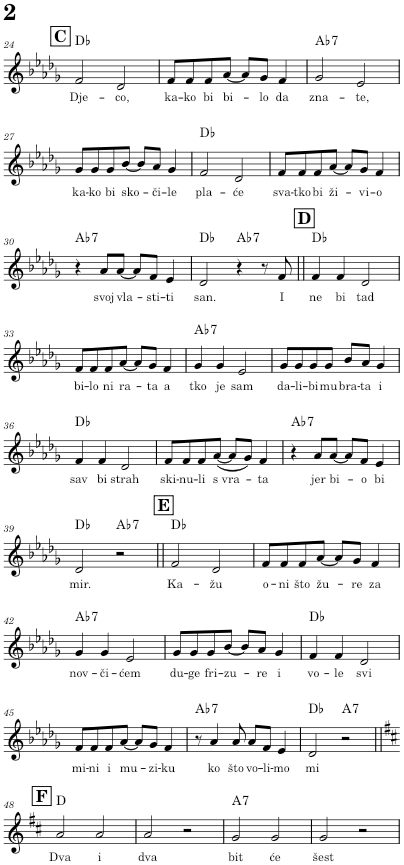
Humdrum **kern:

**kern	**text	**harte
*part1	*part1	*part1
*staff1	*staff1	*
*I"Piano, Brasstard	*	*
*I'Pno.	*	*
!!LO:PB:g=z
*clefG2	*	*
*k[b-e-a-d-g-]	*	*
*M4/4	*	*
!!LO:REH:place=s1:a:B:cj:fs=14:t=C
=24	=24	=24
!	!LO:LY:b	!
2f/	Dje-	Db:maj
!	!LO:LY:b	!
2d-/	-co,	.
=25	=25	=25
!	!LO:LY:b	!
8f/L	ka-	.
!	!LO:LY:b	!
8f/	-ko	.
!	!LO:LY:b	!
8f/	bi	.
!	!LO:LY:b	!
[8a-/J	bi-	.
8a-/L]	.	.
!	!LO:LY:b	!
8g-/J	-lo	.
!	!LO:LY:b	!
4f/	da	.
=26	=26	=26
!	!LO:LY:b	!LO:H:kt=7
2g-/	zna-	Ab:7
!	!LO:LY:b	!
2e-/	-te,	.
!!LO:LB:g=z
=27	=27	=27
!	!LO:LY:b	!
8g-/L	ka-	.
!	!LO:LY:b	!
8g-/	-ko	.
!	!LO:LY:b	!
8g-/	bi	.
!	!LO:LY:b	!
[8b-/J	sko-	.
8b-/L]	.	.
!	!LO:LY:b	!
8a-/J	-či-	.
!	!LO:LY:b	!
4g-/	-le	.
=28	=28	=28
!	!LO:LY:b	!
2f/	pla-	Db:maj
!	!LO:LY:b	!
2d-/	-će	.
=29	=29	=29
!	!LO:LY:b	!
8f/L	sva-	.
!	!LO:LY:b	!
8f/	-tko	.
!	!LO:LY:b	!
8f/	bi	.
!	!LO:LY:b	!
[8a-/J	ži-	.
8a-/L]	.	.
!	!LO:LY:b	!
8g-/J	-vi-	.
!	!LO:LY:b	!
4f/	-o	.
!!LO:LB:g=z
=30	=30	=30
!	!	!LO:H:kt=7
4r	.	Ab:7
!	!LO:LY:b	!
8a-/L	svoj	.
!	!LO:LY:b	!
[8a-/J	vla-	.
8a-/L]	.	.
!	!LO:LY:b	!
8f/J	-sti-	.
!	!LO:LY:b	!
4e-/	-ti	.
=31	=31	=31
!	!LO:LY:b	!
2d-/	san.	Db:maj
!	!	!LO:H:kt=7
4r	.	Ab:7
8r	.	.
!	!LO:LY:b	!
8f/	I	.
!!LO:REH:place=s1:a:B:cj:fs=14:t=D
=32||	=32||	=32||
!	!LO:LY:b	!
4f/	ne	Db:maj
!	!LO:LY:b	!
4f/	bi	.
!	!LO:LY:b	!
2d-/	tad	.
!!LO:LB:g=z
=33	=33	=33
!	!LO:LY:b	!
8f/L	bi-	.
!	!LO:LY:b	!
8f/	-lo	.
!	!LO:LY:b	!
8f/	ni	.
!	!LO:LY:b	!
[8a-/J	ra-	.
8a-/L]	.	.
!	!LO:LY:b	!
8g-/J	-ta	.
!	!LO:LY:b	!
4f/	a	.
=34	=34	=34
!	!LO:LY:b	!LO:H:kt=7
4g-/	tko	Ab:7
!	!LO:LY:b	!
4g-/	je	.
!	!LO:LY:b	!
2e-/	sam	.
=35	=35	=35
!	!LO:LY:b	!
8g-/L	da-	.
!	!LO:LY:b	!
8g-/	-li-	.
!	!LO:LY:b	!
8g-/	-bi	.
!	!LO:LY:b	!
8g-/J	mu	.
!	!LO:LY:b	!
8b-/L	bra-	.
!	!LO:LY:b	!
8a-/J	-ta	.
!	!LO:LY:b	!
4g-/	i	.
!!LO:LB:g=z
=36	=36	=36
!	!LO:LY:b	!
4f/	sav	Db:maj
!	!LO:LY:b	!
4f/	bi	.
!	!LO:LY:b	!
2d-/	strah	.
=37	=37	=37
!	!LO:LY:b	!
8f/L	ski-	.
!	!LO:LY:b	!
8f/	-nu-	.
!	!LO:LY:b	!
8f/	-li	.
!	!LO:LY:b	!
([8a-/J	s vra-	.
8a-/L]	.	.
8g-/J)	.	.
!	!LO:LY:b	!
4f/	-ta	.
=38	=38	=38
!	!	!LO:H:kt=7
4r	.	Ab:7
!	!LO:LY:b	!
8a-/L	jer	.
!	!LO:LY:b	!
[8a-/J	bi-	.
8a-/L]	.	.
!	!LO:LY:b	!
8f/J	-o	.
!	!LO:LY:b	!
4e-/	bi	.
!!LO:LB:g=z
=39	=39	=39
!	!LO:LY:b	!
2d-/	mir.	Db:maj
!	!	!LO:H:kt=7
2r	.	Ab:7
!!LO:REH:place=s1:a:B:cj:fs=14:t=E
=40||	=40||	=40||
!	!LO:LY:b	!
2f/	Ka-	Db:maj
!	!LO:LY:b	!
2d-/	-žu	.
=41	=41	=41
!	!LO:LY:b	!
8f/L	o-	.
!	!LO:LY:b	!
8f/	-ni	.
!	!LO:LY:b	!
8f/	što	.
!	!LO:LY:b	!
[8a-/J	žu-	.
8a-/L]	.	.
!	!LO:LY:b	!
8g-/J	-re	.
!	!LO:LY:b	!
4f/	za	.
!!LO:LB:g=z
=42	=42	=42
!	!LO:LY:b	!LO:H:kt=7
4g-/	nov-	Ab:7
!	!LO:LY:b	!
4g-/	-či-	.
!	!LO:LY:b	!
2e-/	-ćem	.
=43	=43	=43
!	!LO:LY:b	!
8g-/L	du-	.
!	!LO:LY:b	!
8g-/	-ge	.
!	!LO:LY:b	!
8g-/	fri-	.
!	!LO:LY:b	!
[8b-/J	-zu-	.
8b-/L]	.	.
!	!LO:LY:b	!
8a-/J	-re	.
!	!LO:LY:b	!
4g-/	i	.
=44	=44	=44
!	!LO:LY:b	!
4f/	vo-	Db:maj
!	!LO:LY:b	!
4f/	-le	.
!	!LO:LY:b	!
2d-/	svi	.
!!LO:LB:g=z
=45	=45	=45
!	!LO:LY:b	!
8f/L	mi-	.
!	!LO:LY:b	!
8f/	-ni	.
!	!LO:LY:b	!
8f/	i	.
!	!LO:LY:b	!
[8a-/J	mu-	.
8a-/L]	.	.
!	!LO:LY:b	!
8g-/J	-zi-	.
!	!LO:LY:b	!
4f/	-ku	.
=46	=46	=46
!	!	!LO:H:kt=7
8r	.	Ab:7
!	!LO:LY:b	!
4a-/	ko	.
!	!LO:LY:b	!
8a-/	što	.
!	!LO:LY:b	!
8a-/L	vo-	.
!	!LO:LY:b	!
8f/J	-li-	.
!	!LO:LY:b	!
4e-/	-mo	.
=47	=47	=47
!	!LO:LY:b	!
2d-/	mi	Db:maj
!	!	!LO:H:kt=7
2r	.	A:7
!!LO:LB:g=z
!!LO:REH:place=s1:a:B:cj:fs=14:t=F
=48||	=48||	=48||
*k[f#c#]	*	*
!	!LO:LY:b	!
2a/	Dva	D:maj
!	!LO:LY:b	!
2a/	i	.
=49	=49	=49
!	!LO:LY:b	!
2a/	dva	.
2r	.	.
=50	=50	=50
!	!LO:LY:b	!LO:H:kt=7
2g/	bit	A:7
!	!LO:LY:b	!
2g/	će	.
=51	=51	=51
!	!LO:LY:b	!
2g/	šest	.
2r	.	.
=	=	=
*-	*-	*-
